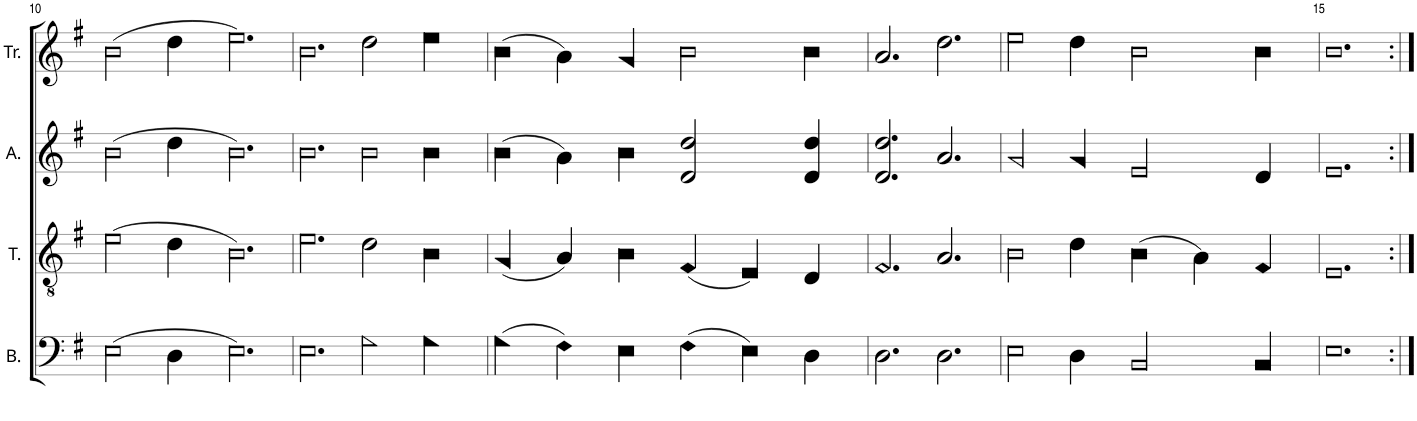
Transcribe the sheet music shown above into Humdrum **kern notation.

**kern	**kern	**kern	**kern
*part4	*part3	*part2	*part1
*staff4	*staff3	*staff2	*staff1
*I"B.	*I"T.	*I"A.	*I"Tr.
*I'B.	*I'T.	*I'A.	*I'Tr.
!!LO:PB:g=z
*clefF4	*clefGv2	*clefG2	*clefG2
*k[f#]	*k[f#]	*k[f#]	*k[f#]
*M6/4	*M6/4	*M6/4	*M6/4
=10	=10	=10	=10
(2E!\	(2e!\	(2b!\	(2b!\
4D!\	4d!\	4dd!\	4dd!\
2.E!\)	2.B!\)	2.b!\)	2.ee!\)
=11	=11	=11	=11
2.E!\	2.e!\	2.b!\	2.b!\
2G!\	2d!\	2b!\	2dd!\
4G!\	4B!\	4b!\	4ee!\
=12	=12	=12	=12
(4G!\	(4G!/	(4b!\	(4b!\
4F#!\)	4A!/)	4a!\)	4a!\)
4E!\	4B!\	4b!\	4g!/
(4F#!\	(4F#!/	2d!/ 2dd!/	2b!\
4E!\)	4E!/)	.	.
4D!\	4D!/	4d!/ 4dd!/	4b!\
=13	=13	=13	=13
2.D!\	2.F#!/	2.d!/ 2.dd!/	2.a!/
2.D!\	2.A!/	2.a!/	2.dd!\
=14	=14	=14	=14
2E!\	2B!\	2g!/	2ee!\
4D!\	4d!\	4g!/	4dd!\
2BB!/	(4B!\	2e!/	2b!\
.	4A!\)	.	.
4BB!/	4F#!/	4d!/	4b!\
=15	=15	=15	=15
1.E!	1.E!	1.e!	1.b!
=:|!	=:|!	=:|!	=:|!
*-	*-	*-	*-
